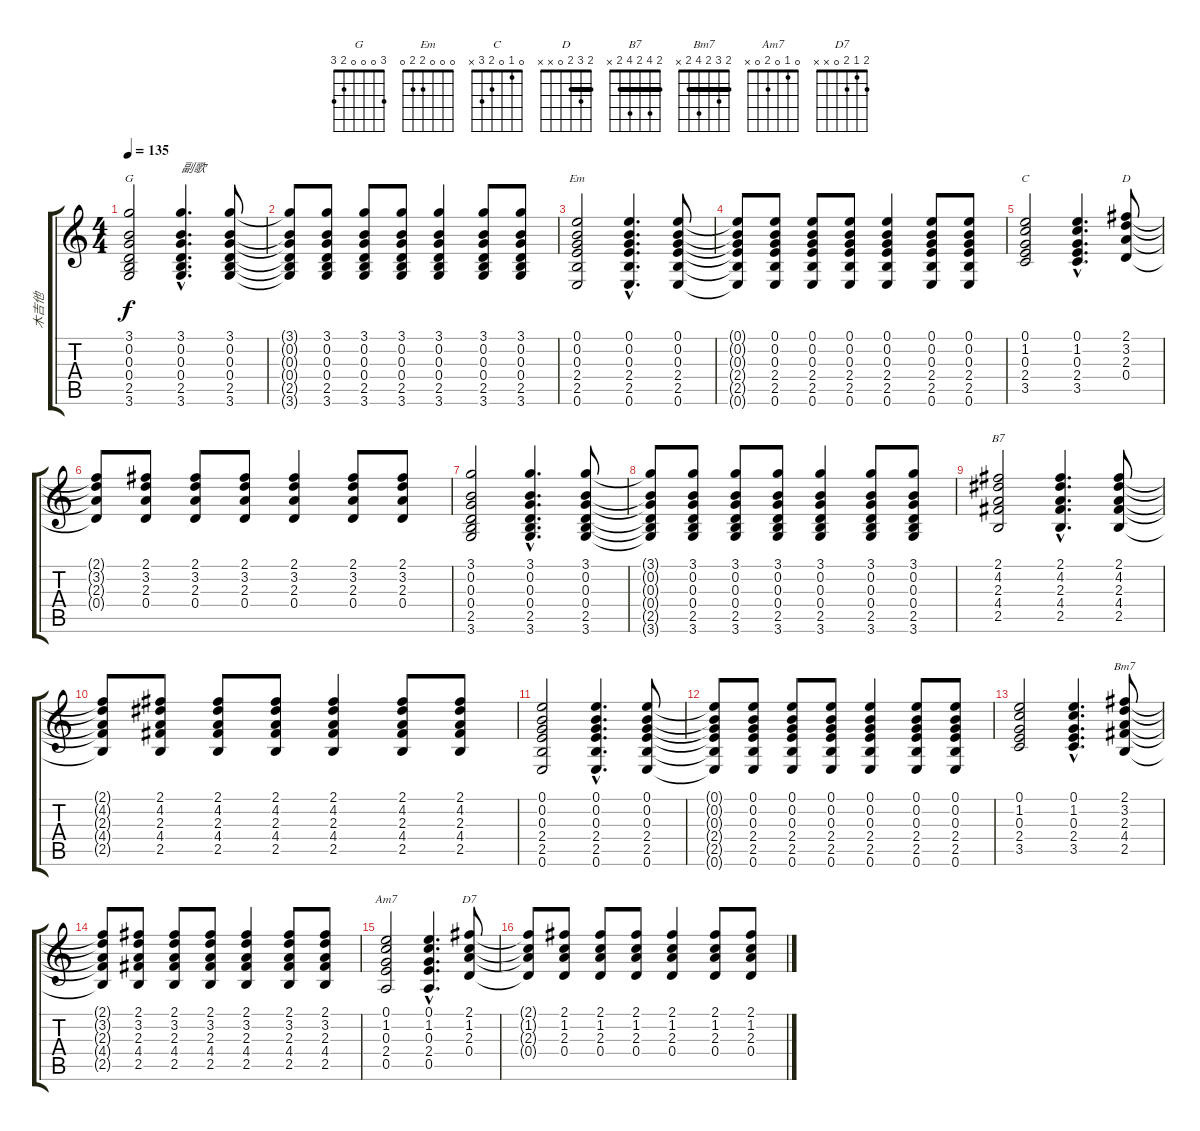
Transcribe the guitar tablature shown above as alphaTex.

\track ("木吉他" "木吉他") {instrument acousticguitarnylon}
\staff {score tabs}
\tuning (E4 B3 G3 D3 A2 E2) {hide}
\chord ("G" 3 0 0 0 2 3)
\chord ("Em" 0 0 0 2 2 0)
\chord ("C" 0 1 0 2 3 x)
\chord ("D" 2 3 2 0 x x) {barre 2}
\chord ("B7" 2 4 2 4 2 x) {barre 2}
\chord ("Bm7" 2 3 2 4 2 x) {barre 2}
\chord ("Am7" 0 1 0 2 0 x)
\chord ("D7" 2 1 2 0 x x)
\ts (4 4)
\tempo 135
\clef g2
\ks c
(3.1 0.2 0.3 0.4 2.5 3.6).2{ch "G" dy f} (3.1{hac} 0.2{hac} 0.3{hac} 0.4{hac} 2.5{hac} 3.6{hac}).4{d txt "副歌"} (3.1 0.2 0.3 0.4 2.5 3.6).8 |
(3.1{t} 0.2{t} 0.3{t} 0.4{t} 2.5{t} 3.6{t}).8 (3.1 0.2 0.3 0.4 2.5 3.6).8 (3.1 0.2 0.3 0.4 2.5 3.6).8 (3.1 0.2 0.3 0.4 2.5 3.6).8 (3.1 0.2 0.3 0.4 2.5 3.6).4 (3.1 0.2 0.3 0.4 2.5 3.6).8 (3.1 0.2 0.3 0.4 2.5 3.6).8 |
(0.1 0.2 0.3 2.4 2.5 0.6).2{ch "Em"} (0.1{hac} 0.2{hac} 0.3{hac} 2.4{hac} 2.5{hac} 0.6{hac}).4{d} (0.1 0.2 0.3 2.4 2.5 0.6).8 |
(0.1{t} 0.2{t} 0.3{t} 2.4{t} 2.5{t} 0.6{t}).8 (0.1 0.2 0.3 2.4 2.5 0.6).8 (0.1 0.2 0.3 2.4 2.5 0.6).8 (0.1 0.2 0.3 2.4 2.5 0.6).8 (0.1 0.2 0.3 2.4 2.5 0.6).4 (0.1 0.2 0.3 2.4 2.5 0.6).8 (0.1 0.2 0.3 2.4 2.5 0.6).8 |
(0.1 1.2 0.3 2.4 3.5).2{ch "C"} (0.1{hac} 1.2{hac} 0.3{hac} 2.4{hac} 3.5{hac}).4{d} (2.1 3.2 2.3 0.4).8{ch "D"} |
(2.1{t} 3.2{t} 2.3{t} 0.4{t}).8 (2.1 3.2 2.3 0.4).8 (2.1 3.2 2.3 0.4).8 (2.1 3.2 2.3 0.4).8 (2.1 3.2 2.3 0.4).4 (2.1 3.2 2.3 0.4).8 (2.1 3.2 2.3 0.4).8 |
(3.1 0.2 0.3 0.4 2.5 3.6).2 (3.1{hac} 0.2{hac} 0.3{hac} 0.4{hac} 2.5{hac} 3.6{hac}).4{d} (3.1 0.2 0.3 0.4 2.5 3.6).8 |
(3.1{t} 0.2{t} 0.3{t} 0.4{t} 2.5{t} 3.6{t}).8 (3.1 0.2 0.3 0.4 2.5 3.6).8 (3.1 0.2 0.3 0.4 2.5 3.6).8 (3.1 0.2 0.3 0.4 2.5 3.6).8 (3.1 0.2 0.3 0.4 2.5 3.6).4 (3.1 0.2 0.3 0.4 2.5 3.6).8 (3.1 0.2 0.3 0.4 2.5 3.6).8 |
(2.1 4.2 2.3 4.4 2.5).2{ch "B7"} (2.1{hac} 4.2{hac} 2.3{hac} 4.4{hac} 2.5{hac}).4{d} (2.1 4.2 2.3 4.4 2.5).8 |
(2.1{t} 4.2{t} 2.3{t} 4.4{t} 2.5{t}).8 (2.1 4.2 2.3 4.4 2.5).8 (2.1 4.2 2.3 4.4 2.5).8 (2.1 4.2 2.3 4.4 2.5).8 (2.1 4.2 2.3 4.4 2.5).4 (2.1 4.2 2.3 4.4 2.5).8 (2.1 4.2 2.3 4.4 2.5).8 |
(0.1 0.2 0.3 2.4 2.5 0.6).2 (0.1{hac} 0.2{hac} 0.3{hac} 2.4{hac} 2.5{hac} 0.6{hac}).4{d} (0.1 0.2 0.3 2.4 2.5 0.6).8 |
(0.1{t} 0.2{t} 0.3{t} 2.4{t} 2.5{t} 0.6{t}).8 (0.1 0.2 0.3 2.4 2.5 0.6).8 (0.1 0.2 0.3 2.4 2.5 0.6).8 (0.1 0.2 0.3 2.4 2.5 0.6).8 (0.1 0.2 0.3 2.4 2.5 0.6).4 (0.1 0.2 0.3 2.4 2.5 0.6).8 (0.1 0.2 0.3 2.4 2.5 0.6).8 |
(0.1 1.2 0.3 2.4 3.5).2 (0.1{hac} 1.2{hac} 0.3{hac} 2.4{hac} 3.5{hac}).4{d} (2.1 3.2 2.3 4.4 2.5).8{ch "Bm7"} |
(2.1{t} 3.2{t} 2.3{t} 4.4{t} 2.5{t}).8 (2.1 3.2 2.3 4.4 2.5).8 (2.1 3.2 2.3 4.4 2.5).8 (2.1 3.2 2.3 4.4 2.5).8 (2.1 3.2 2.3 4.4 2.5).4 (2.1 3.2 2.3 4.4 2.5).8 (2.1 3.2 2.3 4.4 2.5).8 |
(0.1 1.2 0.3 2.4 0.5).2{ch "Am7"} (0.1{hac} 1.2{hac} 0.3{hac} 2.4{hac} 0.5{hac}).4{d} (2.1 1.2 2.3 0.4).8{ch "D7"} |
(2.1{t} 1.2{t} 2.3{t} 0.4{t}).8 (2.1 1.2 2.3 0.4).8 (2.1 1.2 2.3 0.4).8 (2.1 1.2 2.3 0.4).8 (2.1 1.2 2.3 0.4).4 (2.1 1.2 2.3 0.4).8 (2.1 1.2 2.3 0.4).8
